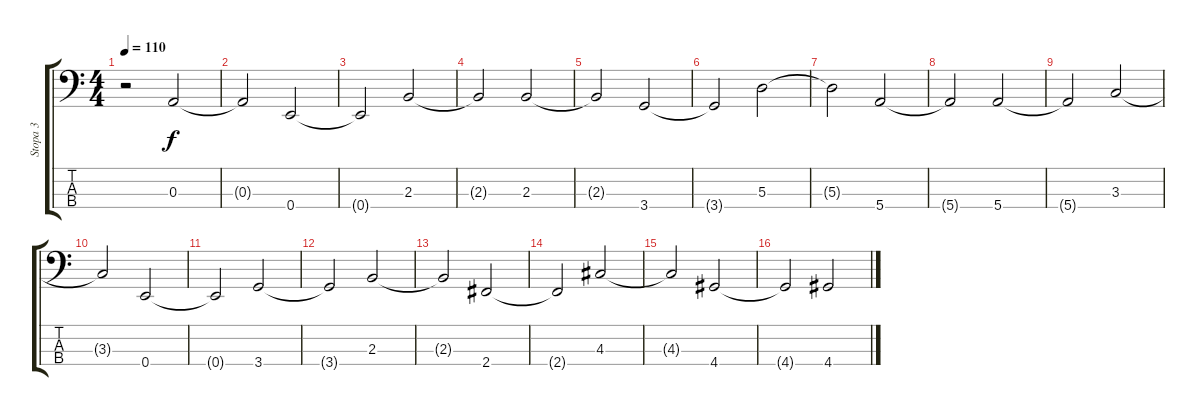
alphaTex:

\track ("Stopa 3" "Stopa 3") {instrument fretlessbass}
\staff {score tabs}
\tuning (G2 D2 A1 E1) {hide}
\ts (4 4)
\tempo 110
\clef f4
\ks c
r.2{dy f instrument fretlessbass} 0.3.2 |
0.3{t}.2 0.4.2 |
0.4{t}.2 2.3.2 |
2.3{t}.2 2.3.2 |
2.3{t}.2 3.4.2 |
3.4{t}.2 5.3.2 |
5.3{t}.2 5.4.2 |
5.4{t}.2 5.4.2 |
5.4{t}.2 3.3.2 |
3.3{t}.2 0.4.2 |
0.4{t}.2 3.4.2 |
3.4{t}.2 2.3.2 |
2.3{t}.2 2.4.2 |
2.4{t}.2 4.3.2 |
4.3{t}.2 4.4.2 |
4.4{t}.2 4.4.2
